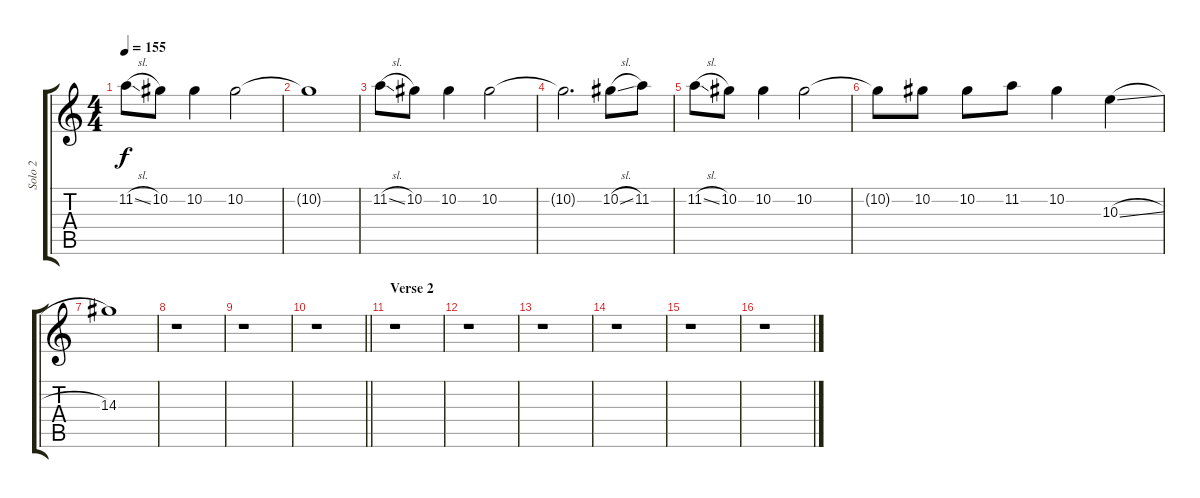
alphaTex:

\track ("Solo 2" "Solo 2") {instrument distortionguitar}
\staff {score tabs}
\tuning (Eb4 Bb3 Gb3 Db3 Ab2 Eb2) {hide}
\ts (4 4)
\tempo 155
\clef g2
\ks c
11.2{sl}.8{dy f} 10.2.8 10.2.4 10.2.2 |
10.2{t}.1 |
11.2{sl}.8 10.2.8 10.2.4 10.2.2 |
10.2{t}.2{d} 10.2{sl}.8 11.2.8 |
11.2{sl}.8 10.2.8 10.2.4 10.2.2 |
10.2{t}.8 10.2.8 10.2.8 11.2.8 10.2.4 10.3{sl}.4 |
14.3.1 |
r.1 |
r.1 |
\barLineRight lightlight
r.1 |
\section ("" "Verse 2")
r.1 |
r.1 |
r.1 |
r.1 |
r.1 |
r.1
